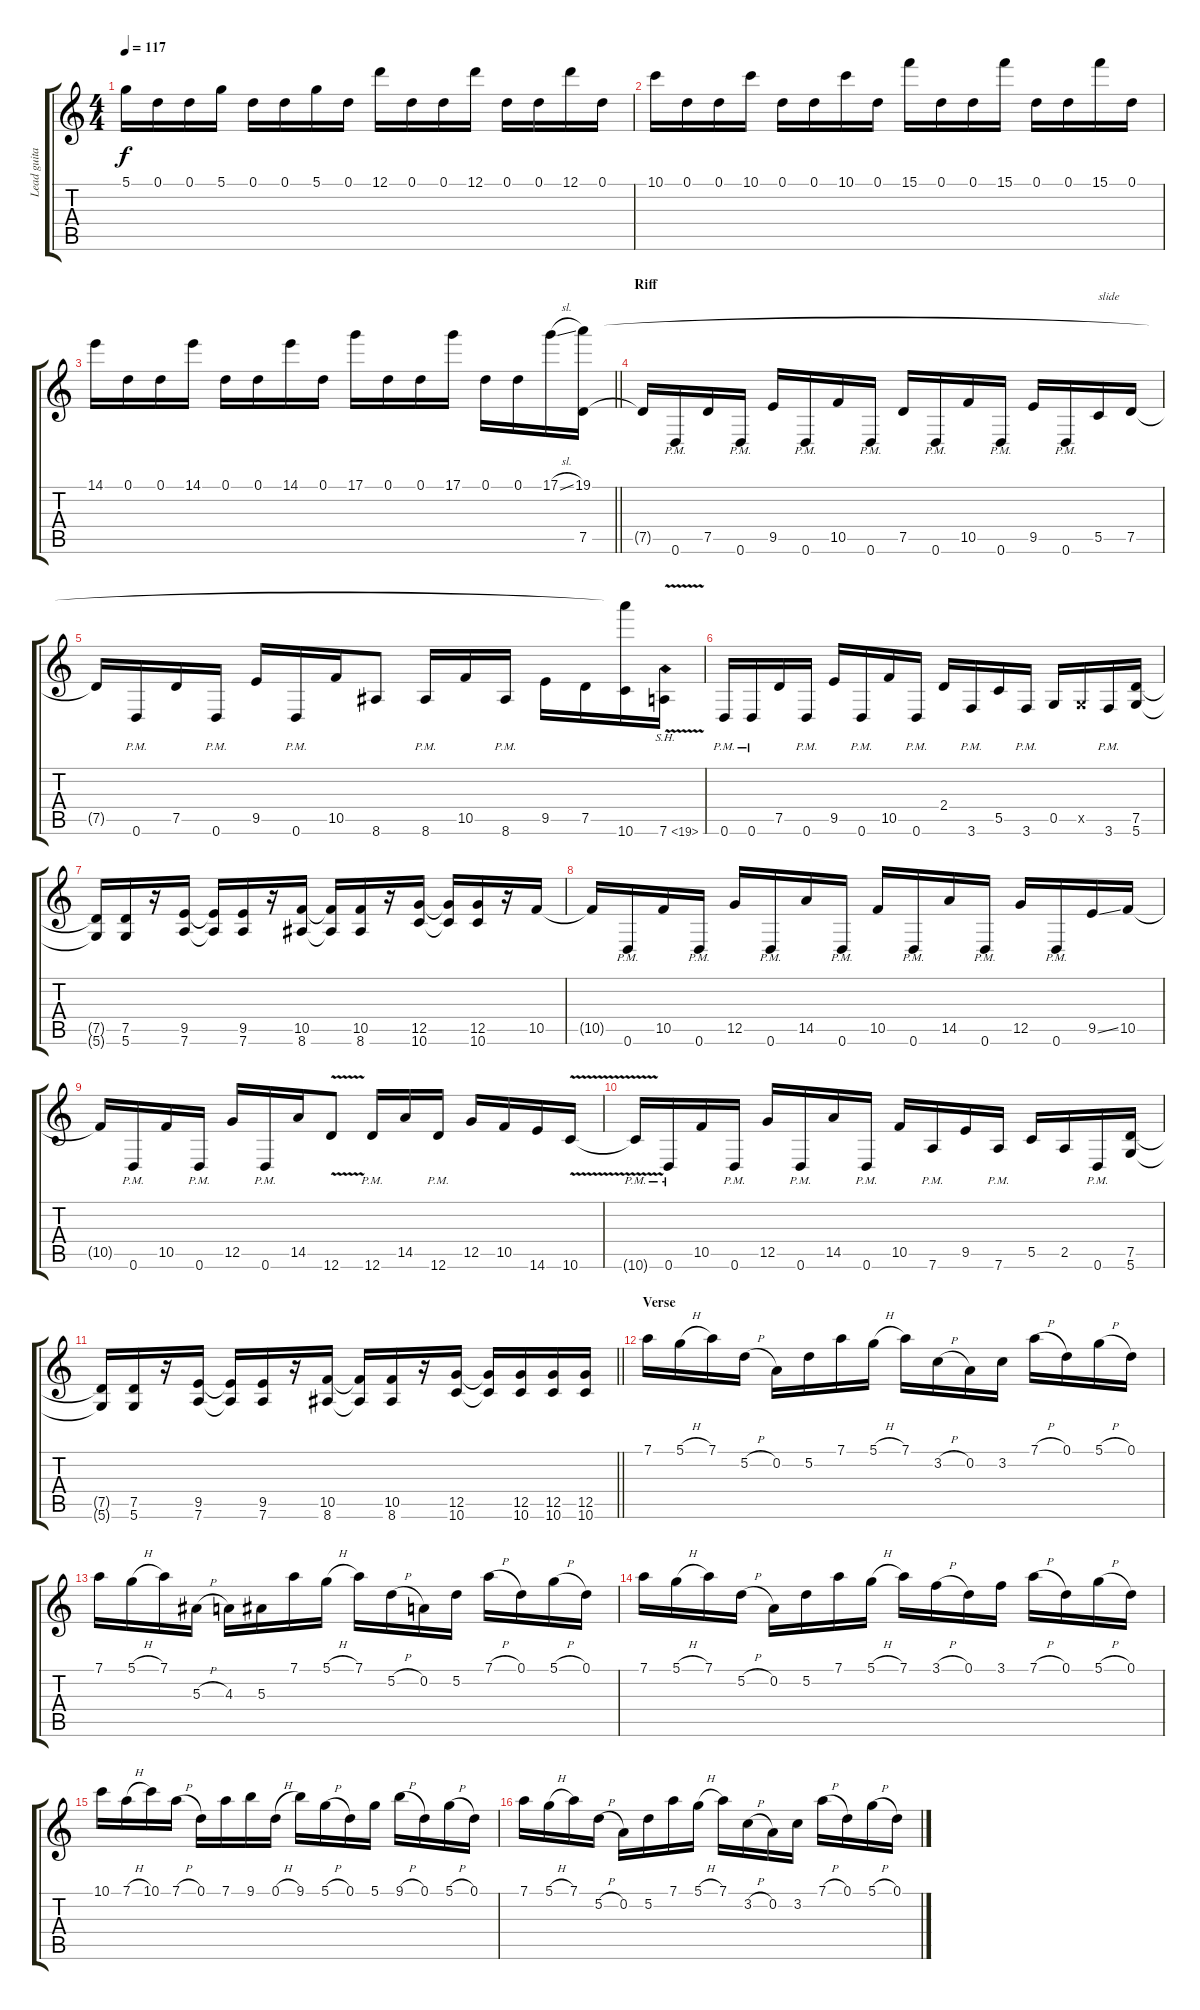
\track ("Lead guitar" "Lead guita") {instrument distortionguitar}
\staff {score tabs}
\tuning (D4 A3 F3 C3 G2 D2) {hide}
\ts (4 4)
\tempo 117
\clef g2
\ks c
5.1.16{dy f} 0.1.16 0.1.16 5.1.16 0.1.16 0.1.16 5.1.16 0.1.16 12.1.16 0.1.16 0.1.16 12.1.16 0.1.16 0.1.16 12.1.16 0.1.16 |
10.1.16 0.1.16 0.1.16 10.1.16 0.1.16 0.1.16 10.1.16 0.1.16 15.1.16 0.1.16 0.1.16 15.1.16 0.1.16 0.1.16 15.1.16 0.1.16 |
\barLineRight lightlight
14.1.16 0.1.16 0.1.16 14.1.16 0.1.16 0.1.16 14.1.16 0.1.16 17.1.16 0.1.16 0.1.16 17.1.16 0.1.16 0.1.16 17.1{sl}.16 (19.1 7.5).16 |
\section ("" "Riff")
7.5{t}.16 0.6{pm}.16 7.5.16 0.6{pm}.16 9.5.16 0.6{pm}.16 10.5.16 0.6{pm}.16 7.5.16 0.6{pm}.16 10.5.16 0.6{pm}.16 9.5.16 0.6{pm}.16 5.5.16{txt "slide"} 7.5.16 |
7.5{t}.16 0.6{pm}.16 7.5.16 0.6{pm}.16 9.5.16 0.6{pm}.16 10.5.16 8.6.8 8.6{pm}.16 10.5.16 8.6{pm}.16 9.5.16 7.5.16 (19.1{t} 10.6).16 7.6{sh 12 v}.16 |
0.6{pm}.16 0.6{pm}.16 7.5.16 0.6{pm}.16 9.5.16 0.6{pm}.16 10.5.16 0.6{pm}.16 2.4.16 3.6{pm}.16 5.5.16 3.6{pm}.16 0.5.16 0.5{x}.16 3.6{pm}.16 (7.5 5.6).16 |
(7.5{t} 5.6{t}).16 (7.5 5.6).16 r.16 (9.5 7.6).16 (9.5{t} 7.6{t}).16 (9.5 7.6).16 r.16 (10.5 8.6).16 (10.5{t} 8.6{t}).16 (10.5 8.6).16 r.16 (12.5 10.6).16 (12.5{t} 10.6{t}).16 (12.5 10.6).16 r.16 10.5.16 |
10.5{t}.16 0.6{pm}.16 10.5.16 0.6{pm}.16 12.5.16 0.6{pm}.16 14.5.16 0.6{pm}.16 10.5.16 0.6{pm}.16 14.5.16 0.6{pm}.16 12.5.16 0.6{pm}.16 9.5{ss}.16 10.5.16 |
10.5{t}.16 0.6{pm}.16 10.5.16 0.6{pm}.16 12.5.16 0.6{pm}.16 14.5.16 12.6{v}.8 12.6{pm}.16 14.5.16 12.6{pm}.16 12.5.16 10.5.16 14.6.16 10.6{v}.16 |
10.6{v pm t}.16 0.6{pm}.16 10.5.16 0.6{pm}.16 12.5.16 0.6{pm}.16 14.5.16 0.6{pm}.16 10.5.16 7.6{pm}.16 9.5.16 7.6{pm}.16 5.5.16 2.5.16 0.6{pm}.16 (7.5 5.6).16 |
\barLineRight lightlight
(7.5{t} 5.6{t}).16 (7.5 5.6).16 r.16 (9.5 7.6).16 (9.5{t} 7.6{t}).16 (9.5 7.6).16 r.16 (10.5 8.6).16 (10.5{t} 8.6{t}).16 (10.5 8.6).16 r.16 (12.5 10.6).16 (12.5{t} 10.6{t}).16 (12.5 10.6).16 (12.5 10.6).16 (12.5 10.6).16 |
\section ("" "Verse")
7.1.16{balance 8} 5.1{h}.16 7.1.16 5.2{h}.16 0.2.16 5.2.16 7.1.16 5.1{h}.16 7.1.16 3.2{h}.16 0.2.16 3.2.16 7.1{h}.16 0.1.16 5.1{h}.16 0.1.16 |
7.1.16 5.1{h}.16 7.1.16 5.3{h}.16 4.3.16 5.3.16 7.1.16 5.1{h}.16 7.1.16 5.2{h}.16 0.2.16 5.2.16 7.1{h}.16 0.1.16 5.1{h}.16 0.1.16 |
7.1.16 5.1{h}.16 7.1.16 5.2{h}.16 0.2.16 5.2.16 7.1.16 5.1{h}.16 7.1.16 3.1{h}.16 0.1.16 3.1.16 7.1{h}.16 0.1.16 5.1{h}.16 0.1.16 |
10.1.16 7.1{h}.16 10.1.16 7.1{h}.16 0.1.16 7.1.16 9.1.16 0.1{h}.16 9.1.16 5.1{h}.16 0.1.16 5.1.16 9.1{h}.16 0.1.16 5.1{h}.16 0.1.16 |
7.1.16 5.1{h}.16 7.1.16 5.2{h}.16 0.2.16 5.2.16 7.1.16 5.1{h}.16 7.1.16 3.2{h}.16 0.2.16 3.2.16 7.1{h}.16 0.1.16 5.1{h}.16 0.1.16
